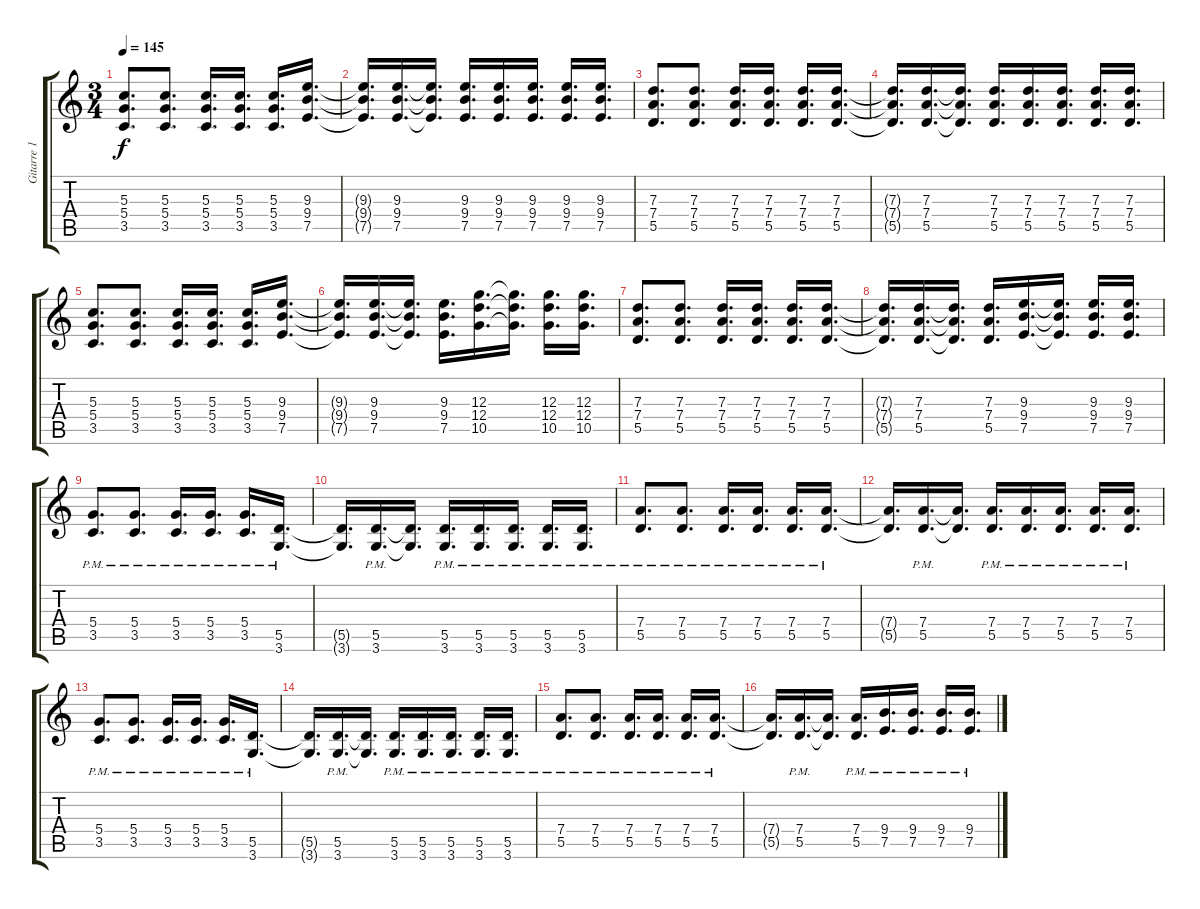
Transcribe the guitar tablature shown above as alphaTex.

\track ("Gitarre 1" "Gitarre 1") {instrument distortionguitar}
\staff {score tabs}
\tuning (E4 B3 G3 D3 A2 E2) {hide}
\ts (3 4)
\tempo 145
\clef g2
\ks c
(5.3 5.4 3.5).8{d dy f} (5.3 5.4 3.5).8{d} (5.3 5.4 3.5).16{d} (5.3 5.4 3.5).16{d} (5.3 5.4 3.5).16{d} (9.3 9.4 7.5).16{d} |
(9.3{t} 9.4{t} 7.5{t}).16{d} (9.3 9.4 7.5).16{d} (9.3{t} 9.4{t} 7.5{t}).16{d} (9.3 9.4 7.5).16{d} (9.3 9.4 7.5).16{d} (9.3 9.4 7.5).16{d} (9.3 9.4 7.5).16{d} (9.3 9.4 7.5).16{d} |
(7.3 7.4 5.5).8{d} (7.3 7.4 5.5).8{d} (7.3 7.4 5.5).16{d} (7.3 7.4 5.5).16{d} (7.3 7.4 5.5).16{d} (7.3 7.4 5.5).16{d} |
(7.3{t} 7.4{t} 5.5{t}).16{d} (7.3 7.4 5.5).16{d} (7.3{t} 7.4{t} 5.5{t}).16{d} (7.3 7.4 5.5).16{d} (7.3 7.4 5.5).16{d} (7.3 7.4 5.5).16{d} (7.3 7.4 5.5).16{d} (7.3 7.4 5.5).16{d} |
(5.3 5.4 3.5).8{d} (5.3 5.4 3.5).8{d} (5.3 5.4 3.5).16{d} (5.3 5.4 3.5).16{d} (5.3 5.4 3.5).16{d} (9.3 9.4 7.5).16{d} |
(9.3{t} 9.4{t} 7.5{t}).16{d} (9.3 9.4 7.5).16{d} (9.3{t} 9.4{t} 7.5{t}).16{d} (9.3 9.4 7.5).16{d} (12.3 12.4 10.5).16{d} (12.3{t} 12.4{t} 10.5{t}).16{d} (12.3 12.4 10.5).16{d} (12.3 12.4 10.5).16{d} |
(7.3 7.4 5.5).8{d} (7.3 7.4 5.5).8{d} (7.3 7.4 5.5).16{d} (7.3 7.4 5.5).16{d} (7.3 7.4 5.5).16{d} (7.3 7.4 5.5).16{d} |
(7.3{t} 7.4{t} 5.5{t}).16{d} (7.3 7.4 5.5).16{d} (7.3{t} 7.4{t} 5.5{t}).16{d} (7.3 7.4 5.5).16{d} (9.3 9.4 7.5).16{d} (9.3{t} 9.4{t} 7.5{t}).16{d} (9.3 9.4 7.5).16{d} (9.3 9.4 7.5).16{d} |
(5.4{pm} 3.5{pm}).8{d} (5.4{pm} 3.5{pm}).8{d} (5.4{pm} 3.5{pm}).16{d} (5.4{pm} 3.5{pm}).16{d} (5.4{pm} 3.5{pm}).16{d} (5.5{pm} 3.6{pm}).16{d} |
(5.5{t} 3.6{t}).16{d} (5.5{pm} 3.6{pm}).16{d} (5.5{t} 3.6{t}).16{d} (5.5{pm} 3.6{pm}).16{d} (5.5{pm} 3.6{pm}).16{d} (5.5{pm} 3.6{pm}).16{d} (5.5{pm} 3.6{pm}).16{d} (5.5{pm} 3.6{pm}).16{d} |
(7.4{pm} 5.5{pm}).8{d} (7.4{pm} 5.5{pm}).8{d} (7.4{pm} 5.5{pm}).16{d} (7.4{pm} 5.5{pm}).16{d} (7.4{pm} 5.5{pm}).16{d} (7.4{pm} 5.5{pm}).16{d} |
(7.4{t} 5.5{t}).16{d} (7.4{pm} 5.5{pm}).16{d} (7.4{t} 5.5{t}).16{d} (7.4{pm} 5.5{pm}).16{d} (7.4{pm} 5.5{pm}).16{d} (7.4{pm} 5.5{pm}).16{d} (7.4{pm} 5.5{pm}).16{d} (7.4{pm} 5.5{pm}).16{d} |
(5.4{pm} 3.5{pm}).8{d} (5.4{pm} 3.5{pm}).8{d} (5.4{pm} 3.5{pm}).16{d} (5.4{pm} 3.5{pm}).16{d} (5.4{pm} 3.5{pm}).16{d} (5.5{pm} 3.6{pm}).16{d} |
(5.5{t} 3.6{t}).16{d} (5.5{pm} 3.6{pm}).16{d} (5.5{t} 3.6{t}).16{d} (5.5{pm} 3.6{pm}).16{d} (5.5{pm} 3.6{pm}).16{d} (5.5{pm} 3.6{pm}).16{d} (5.5{pm} 3.6{pm}).16{d} (5.5{pm} 3.6{pm}).16{d} |
(7.4{pm} 5.5{pm}).8{d} (7.4{pm} 5.5{pm}).8{d} (7.4{pm} 5.5{pm}).16{d} (7.4{pm} 5.5{pm}).16{d} (7.4{pm} 5.5{pm}).16{d} (7.4{pm} 5.5{pm}).16{d} |
(7.4{t} 5.5{t}).16{d} (7.4{pm} 5.5{pm}).16{d} (7.4{t} 5.5{t}).16{d} (7.4{pm} 5.5{pm}).16{d} (9.4{pm} 7.5{pm}).16{d} (9.4{pm} 7.5{pm}).16{d} (9.4{pm} 7.5{pm}).16{d} (9.4{pm} 7.5{pm}).16{d}
